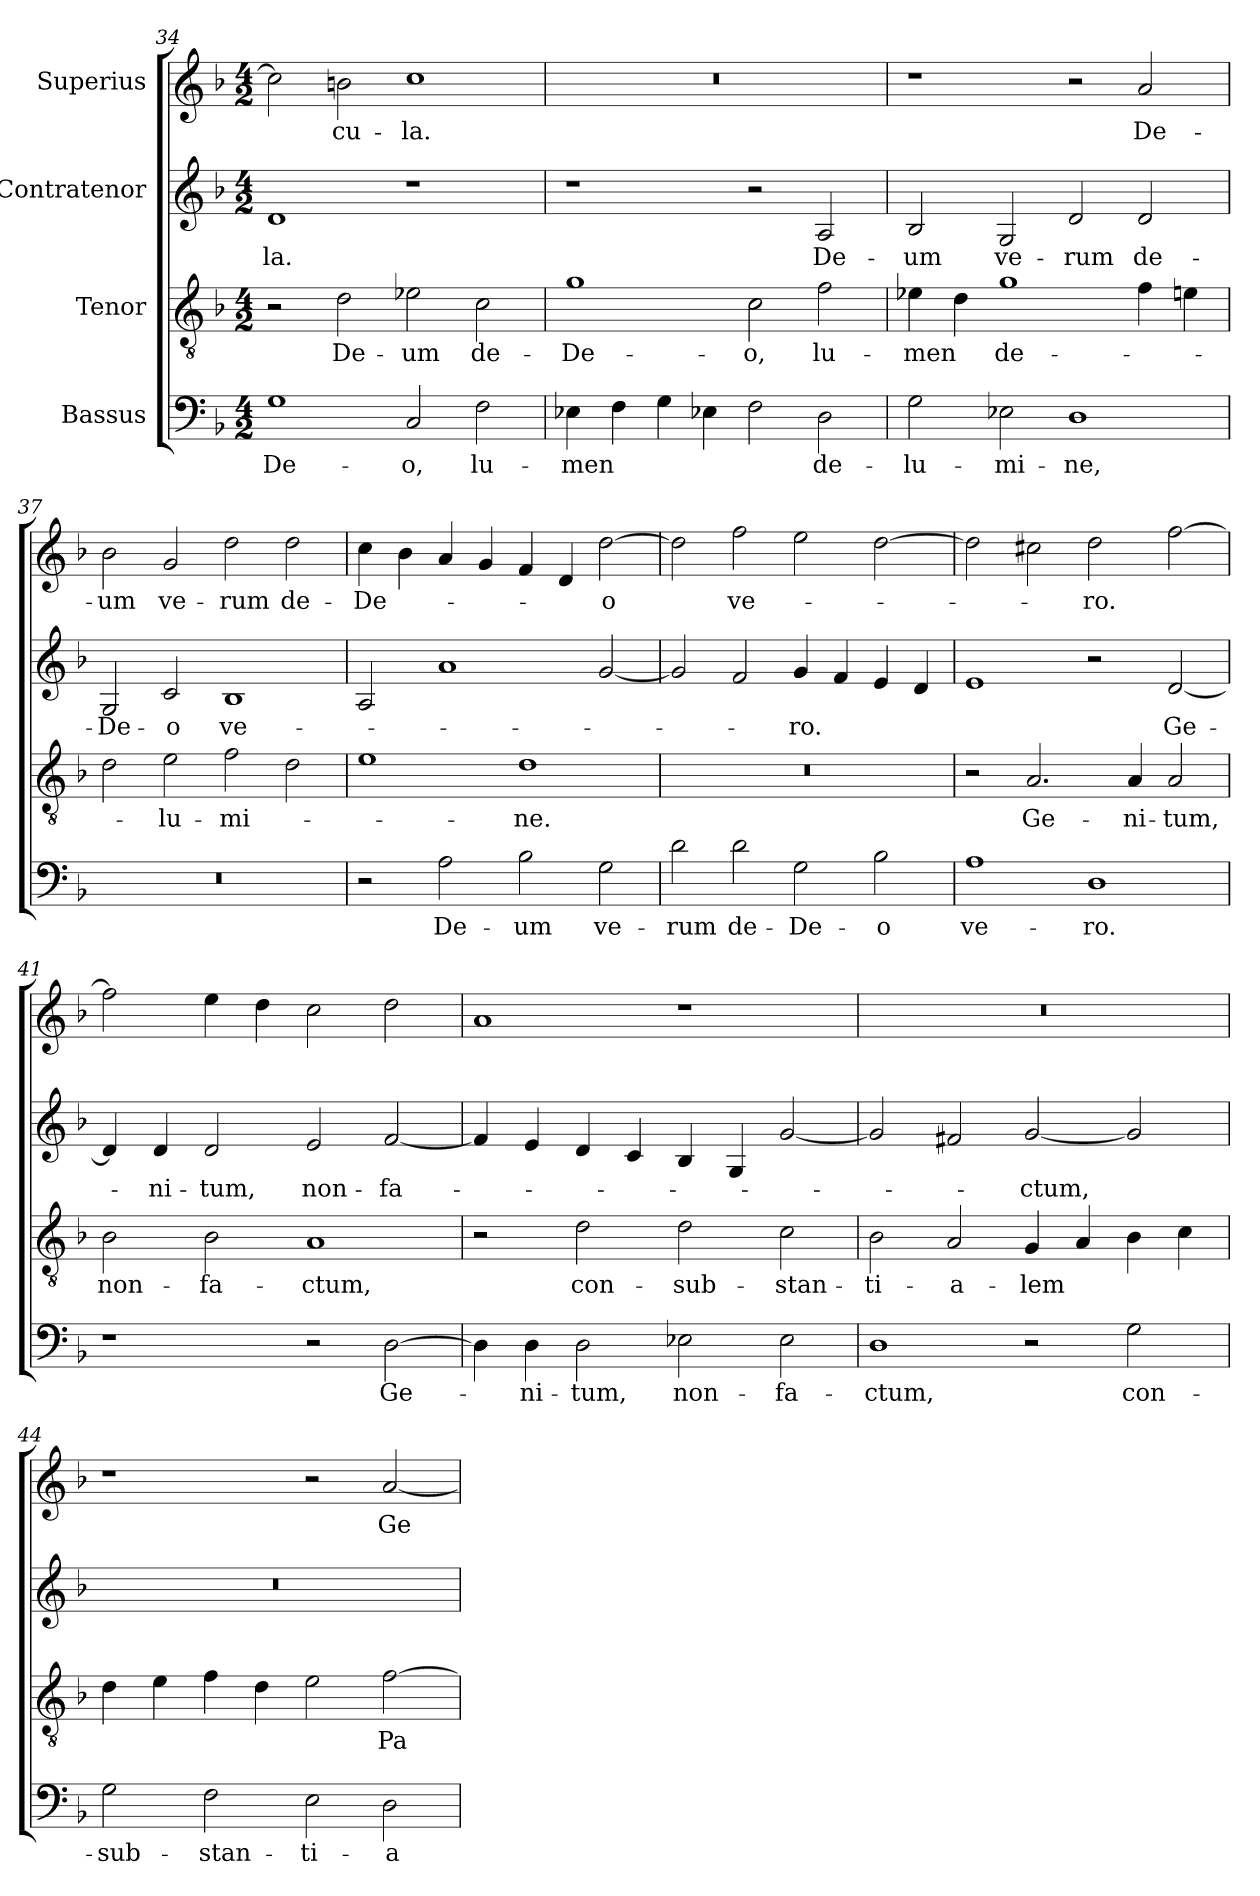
**kern	**text	**kern	**text	**kern	**text	**kern	**text
*part4	*part4	*part3	*part3	*part2	*part2	*part1	*part1
*staff4	*staff4	*staff3	*staff3	*staff2	*staff2	*staff1	*staff1
*I"Bassus	*	*I"Tenor	*	*I"Contratenor	*	*I"Superius	*
*clefF4	*	*clefGv2	*	*clefG2	*	*clefG2	*
*k[b-]	*	*k[b-]	*	*k[b-]	*	*k[b-]	*
*M4/2	*	*M4/2	*	*M4/2	*	*M4/2	*
=34	=34	=34	=34	=34	=34	=34	=34
1G\	De-	2r	.	1d/	-la.	2cc\]	.
.	.	2d\	De-	.	.	2bn\	-cu-
2C/	-o,	2e-X\	-um	1r	.	1cc\	-la.
2F\	lu-	2c\	de-	.	.	.	.
=35	=35	=35	=35	=35	=35	=35	=35
4E-X\	-men	1g\	De-	1r	.	0r	.
4F\	.	.	.	.	.	.	.
4G\	.	.	.	.	.	.	.
4E-X\	.	.	.	.	.	.	.
2F\	.	2c\	-o,	2r	.	.	.
2D\	de-	2f\	lu-	2A/	De-	.	.
=36	=36	=36	=36	=36	=36	=36	=36
2G\	lu-	4e-X\	-men	2B-/	-um	1r	.
.	.	4d\	.	.	.	.	.
2E-X\	-mi-	1g\	de-	2G/	ve-	.	.
1D\	-ne,	.	.	2d/	-rum	2r	.
.	.	4f\	.	2d/	de-	2a/	De-
.	.	4en\	.	.	.	.	.
=37	=37	=37	=37	=37	=37	=37	=37
0r	.	2d\	.	2G/	De-	2b-\	-um
.	.	2e\	lu-	2c/	-o	2g/	ve-
.	.	2f\	-mi-	1B-/	ve-	2dd\	-rum
.	.	2d\	.	.	.	2dd\	de-
=38	=38	=38	=38	=38	=38	=38	=38
2r	.	1e\	.	2A/	.	4cc\	De-
.	.	.	.	.	.	4b-\	.
2A\	De-	.	.	1a/	.	4a/	.
.	.	.	.	.	.	4g/	.
2B-\	-um	1d\	-ne.	.	.	4f/	.
.	.	.	.	.	.	4d/	.
2G\	ve-	.	.	[2g/	.	[2dd\	-o
=39	=39	=39	=39	=39	=39	=39	=39
2d\	-rum	0r	.	2g/]	.	2dd\]	.
2d\	de-	.	.	2f/	.	2ff\	ve-
2G\	De-	.	.	4g/	-ro.	2ee\	.
.	.	.	.	4f/	.	.	.
2B-\	-o	.	.	4e/	.	[2dd\	.
.	.	.	.	4d/	.	.	.
=40	=40	=40	=40	=40	=40	=40	=40
1A\	ve-	2r	.	1e/	.	2dd\]	.
.	.	2.A/	Ge-	.	.	2cc#X\	.
1D\	-ro.	.	.	2r	.	2dd\	-ro.
.	.	4A/	-ni-	.	.	.	.
.	.	2A/	-tum,	[2d/	Ge-	[2ff\	.
=41	=41	=41	=41	=41	=41	=41	=41
1r	.	2B-\	non-	4d/]	.	2ff\]	.
.	.	.	.	4d/	-ni-	.	.
.	.	2B-\	fa-	2d/	-tum,	4ee\	.
.	.	.	.	.	.	4dd\	.
2r	.	1A/	-ctum,	2e/	non-	2cc\	.
[2D\	Ge-	.	.	[2f/	fa-	2dd\	.
=42	=42	=42	=42	=42	=42	=42	=42
4D\]	.	2r	.	4f/]	.	1a/	.
4D\	-ni-	.	.	4e/	.	.	.
2D\	-tum,	2d\	con-	4d/	.	.	.
.	.	.	.	4c/	.	.	.
2E-X\	non-	2d\	-sub-	4B-/	.	1r	.
.	.	.	.	4G/	.	.	.
2E-\	fa-	2c\	-stan-	[2g/	.	.	.
=43	=43	=43	=43	=43	=43	=43	=43
1D\	-ctum,	2B-\	-ti-	2g/]	.	0r	.
.	.	2A/	-a-	2f#X/	.	.	.
2r	.	4G/	-lem	[2g/	-ctum,	.	.
.	.	4A/	.	.	.	.	.
2G\	con-	4B-\	.	2g/]	.	.	.
.	.	4c\	.	.	.	.	.
=44	=44	=44	=44	=44	=44	=44	=44
2G\	-sub-	4d\	.	0r	.	1r	.
.	.	4e\	.	.	.	.	.
2F\	-stan-	4f\	.	.	.	.	.
.	.	4d\	.	.	.	.	.
2E\	-ti-	2e\	.	.	.	2r	.
2D\	-a-	[2f\	Pa-	.	.	[2a/	Ge-
=	=	=	=	=	=	=	=
*-	*-	*-	*-	*-	*-	*-	*-
